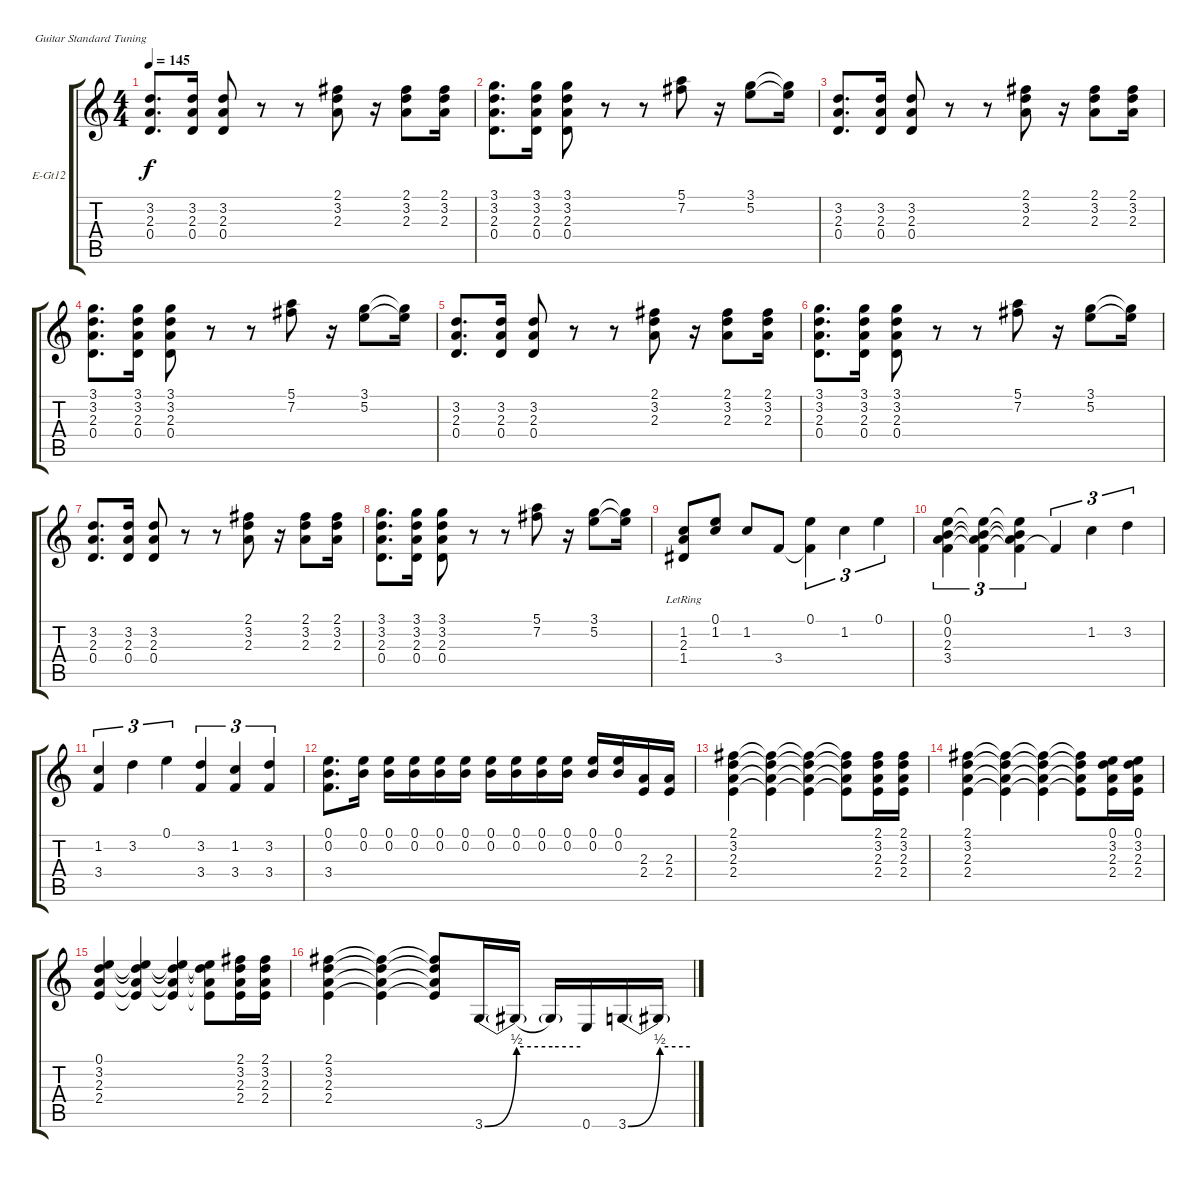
\bracketExtendMode groupsimilarinstruments
\firstSystemTrackNameOrientation horizontal
\otherSystemsTrackNameOrientation horizontal
\track ("12 St. Electric Guitar" "E-Gt12") {instrument distortionguitar}
\staff {score tabs}
\tuning (E4 B3 G3 D3 A2 E2)
\ts (4 4)
\tempo 145
\clef g2
\ks c
(3.2 2.3 0.4).8{d dy f} (3.2 2.3 0.4).16 (3.2 2.3 0.4).8 r.8 r.8 (2.1 3.2 2.3).8 r.16 (2.1 3.2 2.3).8 (2.1 3.2 2.3).16 |
(3.1 3.2 2.3 0.4).8{d} (3.1 3.2 2.3 0.4).16 (3.1 3.2 2.3 0.4).8 r.8 r.8 (5.1 7.2).8 r.16 (3.1 5.2).8 (3.1{t} 5.2{t}).16 |
(3.2 2.3 0.4).8{d} (3.2 2.3 0.4).16 (3.2 2.3 0.4).8 r.8 r.8 (2.1 3.2 2.3).8 r.16 (2.1 3.2 2.3).8 (2.1 3.2 2.3).16 |
(3.1 3.2 2.3 0.4).8{d} (3.1 3.2 2.3 0.4).16 (3.1 3.2 2.3 0.4).8 r.8 r.8 (5.1 7.2).8 r.16 (3.1 5.2).8 (3.1{t} 5.2{t}).16 |
(3.2 2.3 0.4).8{d} (3.2 2.3 0.4).16 (3.2 2.3 0.4).8 r.8 r.8 (2.1 3.2 2.3).8 r.16 (2.1 3.2 2.3).8 (2.1 3.2 2.3).16 |
(3.1 3.2 2.3 0.4).8{d} (3.1 3.2 2.3 0.4).16 (3.1 3.2 2.3 0.4).8 r.8 r.8 (5.1 7.2).8 r.16 (3.1 5.2).8 (3.1{t} 5.2{t}).16 |
(3.2 2.3 0.4).8{d} (3.2 2.3 0.4).16 (3.2 2.3 0.4).8 r.8 r.8 (2.1 3.2 2.3).8 r.16 (2.1 3.2 2.3).8 (2.1 3.2 2.3).16 |
(3.1 3.2 2.3 0.4).8{d} (3.1 3.2 2.3 0.4).16 (3.1 3.2 2.3 0.4).8 r.8 r.8 (5.1 7.2).8 r.16 (3.1 5.2).8 (3.1{t} 5.2{t}).16 |
(1.4{lr} 1.2 2.3).8 (0.1 1.2).8 1.2.8 3.4.8 (0.1 3.4{t}).4{tu (3 2)} 1.2.4{tu (3 2)} 0.1.4{tu (3 2)} |
(0.1 0.2 2.3 3.4).4{tu (3 2)} (0.2{t} 0.1{t} 2.3{t} 3.4{t}).4{tu (3 2)} (0.1{t} 0.2{t} 3.4{t} 2.3{t}).4{tu (3 2)} 3.4{t}.4{tu (3 2)} 1.2.4{tu (3 2)} 3.2.4{tu (3 2)} |
(1.2 3.4).4{tu (3 2)} 3.2.4{tu (3 2)} 0.1.4{tu (3 2)} (3.2 3.4).4{tu (3 2)} (1.2 3.4).4{tu (3 2)} (3.2 3.4).4{tu (3 2)} |
(0.1 0.2 3.4).8{d} (0.1 0.2).16 (0.1 0.2).16 (0.1 0.2).16 (0.1 0.2).16 (0.1 0.2).16 (0.1 0.2).16 (0.1 0.2).16 (0.1 0.2).16 (0.1 0.2).16 (0.1 0.2).16 (0.1 0.2).16 (2.3 2.4).16 (2.3 2.4).16 |
(2.1 3.2 2.3 2.4).4 (2.1{t} 3.2{t} 2.3{t} 2.4{t}).4 (2.1{t} 3.2{t} 2.3{t} 2.4{t}).4 (2.1{t} 3.2{t} 2.3{t} 2.4{t}).8 (2.1 3.2 2.3 2.4).16 (2.1 3.2 2.3 2.4).16 |
(2.1 3.2 2.3 2.4).4 (2.1{t} 3.2{t} 2.3{t} 2.4{t}).4 (2.1{t} 3.2{t} 2.3{t} 2.4{t}).4 (2.1{t} 3.2{t} 2.3{t} 2.4{t}).8 (0.1 3.2 2.3 2.4).16 (0.1 3.2 2.3 2.4).16 |
(0.1 3.2 2.3 2.4).4 (0.1{t} 3.2{t} 2.3{t} 2.4{t}).4 (0.1{t} 3.2{t} 2.3{t} 2.4{t}).4 (0.1{t} 3.2{t} 2.3{t} 2.4{t}).8 (2.1 3.2 2.3 2.4).16 (2.1 3.2 2.3 2.4).16 |
(2.1 3.2 2.3 2.4).4 (2.1{t} 3.2{t} 2.3{t} 2.4{t}).4 (2.1{t} 3.2{t} 2.3{t} 2.4{t}).8 3.6{be (bend 0 0 60 2)}.16 3.6{be (hold 0 2 60 2) t}.16 3.6{be (hold 0 2 60 2) t}.16 0.6.16 3.6{be (bend 0 0 60 2)}.16 3.6{be (hold 0 2 60 2) t}.16
